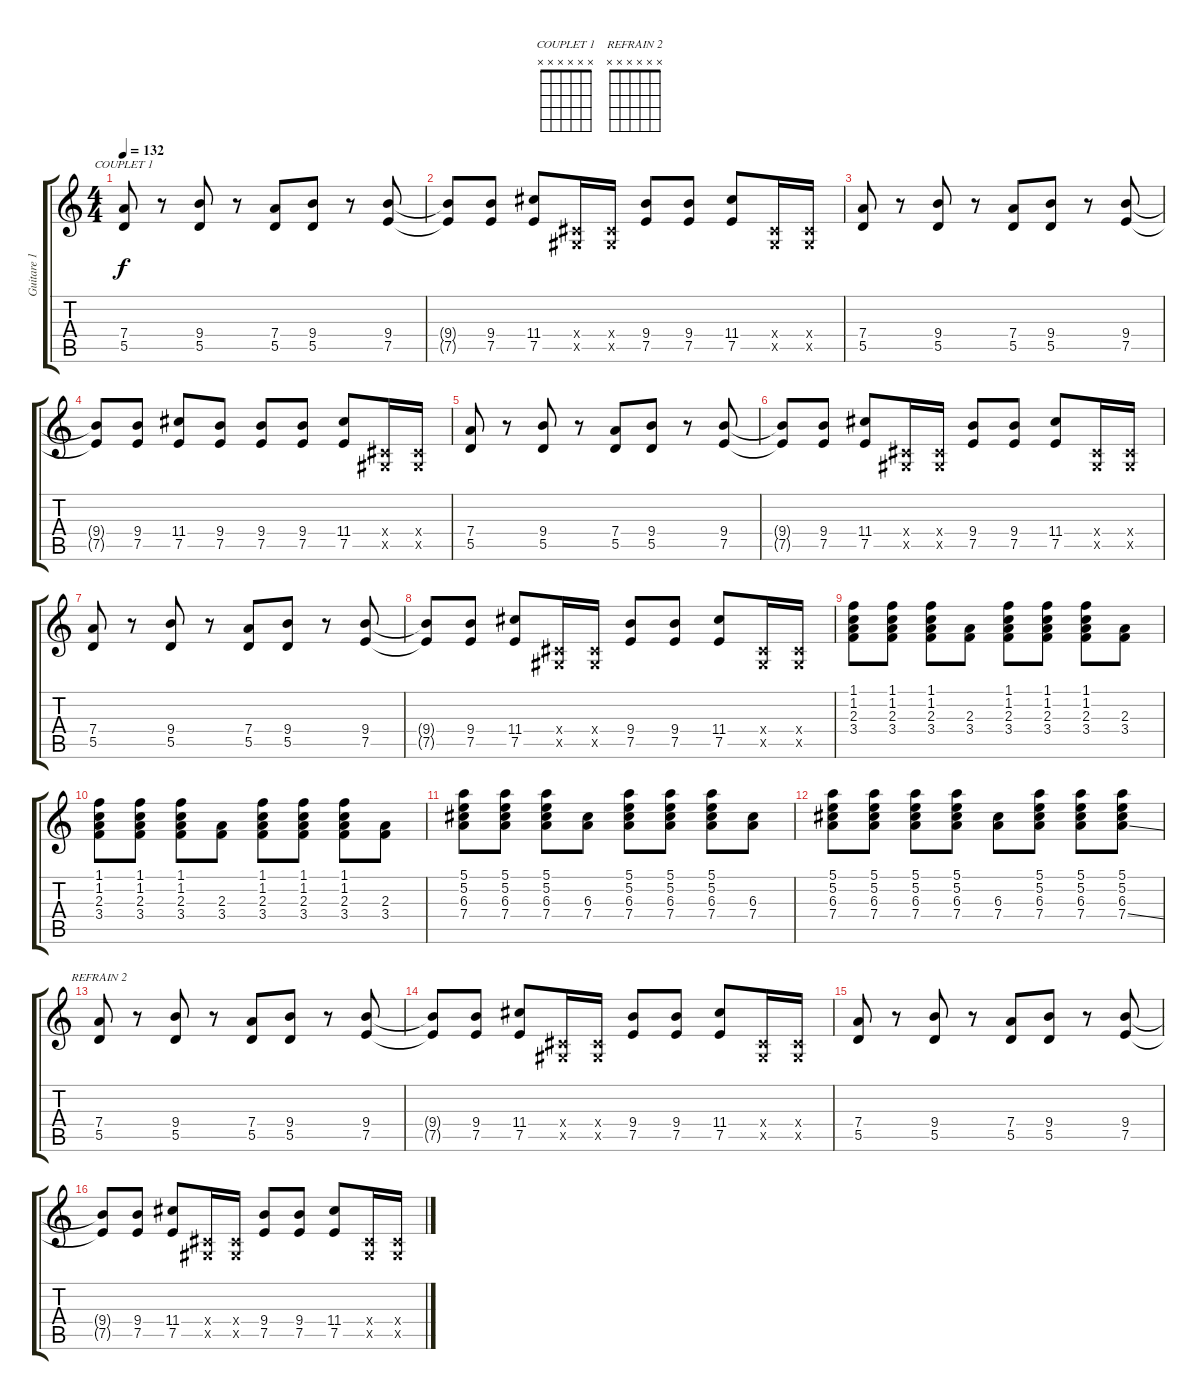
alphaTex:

\track ("Guitare 1" "Guitare 1") {instrument distortionguitar}
\staff {score tabs}
\tuning (E4 B3 G3 D3 A2 E2) {hide}
\chord ("COUPLET 1" x x x x x x) {firstfret 0}
\chord ("REFRAIN 2" x x x x x x) {firstfret 0}
\ts (4 4)
\tempo 132
\clef g2
\ks c
(7.4 5.5).8{ch "COUPLET 1" dy f} r.8 (9.4 5.5).8 r.8 (7.4 5.5).8 (9.4 5.5).8 r.8 (9.4 7.5).8 |
(9.4{t} 7.5{t}).8 (9.4 7.5).8 (11.4 7.5).8 (-1.4{x} -1.5{x}).16 (-1.4{x} -1.5{x}).16 (9.4 7.5).8 (9.4 7.5).8 (11.4 7.5).8 (-1.4{x} -1.5{x}).16 (-1.4{x} -1.5{x}).16 |
(7.4 5.5).8 r.8 (9.4 5.5).8 r.8 (7.4 5.5).8 (9.4 5.5).8 r.8 (9.4 7.5).8 |
(9.4{t} 7.5{t}).8 (9.4 7.5).8 (11.4 7.5).8 (9.4 7.5).8 (9.4 7.5).8 (9.4 7.5).8 (11.4 7.5).8 (-1.4{x} -1.5{x}).16 (-1.4{x} -1.5{x}).16 |
(7.4 5.5).8 r.8 (9.4 5.5).8 r.8 (7.4 5.5).8 (9.4 5.5).8 r.8 (9.4 7.5).8 |
(9.4{t} 7.5{t}).8 (9.4 7.5).8 (11.4 7.5).8 (-1.4{x} -1.5{x}).16 (-1.4{x} -1.5{x}).16 (9.4 7.5).8 (9.4 7.5).8 (11.4 7.5).8 (-1.4{x} -1.5{x}).16 (-1.4{x} -1.5{x}).16 |
(7.4 5.5).8 r.8 (9.4 5.5).8 r.8 (7.4 5.5).8 (9.4 5.5).8 r.8 (9.4 7.5).8 |
(9.4{t} 7.5{t}).8 (9.4 7.5).8 (11.4 7.5).8 (-1.4{x} -1.5{x}).16 (-1.4{x} -1.5{x}).16 (9.4 7.5).8 (9.4 7.5).8 (11.4 7.5).8 (-1.4{x} -1.5{x}).16 (-1.4{x} -1.5{x}).16 |
(1.1 1.2 2.3 3.4).8 (1.1 1.2 2.3 3.4).8 (1.1 1.2 2.3 3.4).8 (2.3 3.4).8 (1.1 1.2 2.3 3.4).8 (1.1 1.2 2.3 3.4).8 (1.1 1.2 2.3 3.4).8 (2.3 3.4).8 |
(1.1 1.2 2.3 3.4).8 (1.1 1.2 2.3 3.4).8 (1.1 1.2 2.3 3.4).8 (2.3 3.4).8 (1.1 1.2 2.3 3.4).8 (1.1 1.2 2.3 3.4).8 (1.1 1.2 2.3 3.4).8 (2.3 3.4).8 |
(5.1 5.2 6.3 7.4).8 (5.1 5.2 6.3 7.4).8 (5.1 5.2 6.3 7.4).8 (6.3 7.4).8 (5.1 5.2 6.3 7.4).8 (5.1 5.2 6.3 7.4).8 (5.1 5.2 6.3 7.4).8 (6.3 7.4).8 |
(5.1 5.2 6.3 7.4).8 (5.1 5.2 6.3 7.4).8 (5.1 5.2 6.3 7.4).8 (5.1 5.2 6.3 7.4).8 (6.3 7.4).8 (5.1 5.2 6.3 7.4).8 (5.1 5.2 6.3 7.4).8 (5.1 5.2 6.3 7.4{ss}).8 |
(7.4 5.5).8{ch "REFRAIN 2"} r.8 (9.4 5.5).8 r.8 (7.4 5.5).8 (9.4 5.5).8 r.8 (9.4 7.5).8 |
(9.4{t} 7.5{t}).8 (9.4 7.5).8 (11.4 7.5).8 (-1.4{x} -1.5{x}).16 (-1.4{x} -1.5{x}).16 (9.4 7.5).8 (9.4 7.5).8 (11.4 7.5).8 (-1.4{x} -1.5{x}).16 (-1.4{x} -1.5{x}).16 |
(7.4 5.5).8 r.8 (9.4 5.5).8 r.8 (7.4 5.5).8 (9.4 5.5).8 r.8 (9.4 7.5).8 |
(9.4{t} 7.5{t}).8 (9.4 7.5).8 (11.4 7.5).8 (-1.4{x} -1.5{x}).16 (-1.4{x} -1.5{x}).16 (9.4 7.5).8 (9.4 7.5).8 (11.4 7.5).8 (-1.4{x} -1.5{x}).16 (-1.4{x} -1.5{x}).16
